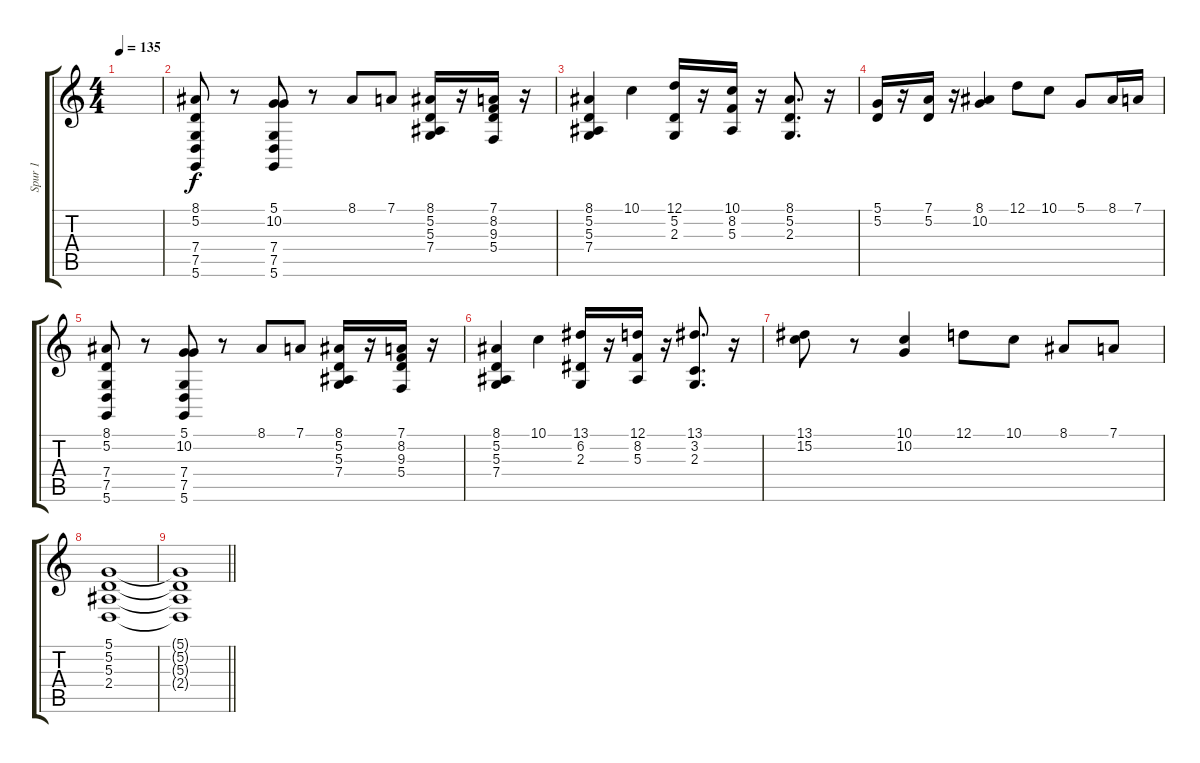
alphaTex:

\track ("Spur 1" "Spur 1") {instrument stringensemble1}
\staff {score tabs}
\tuning (D4 A3 F3 C3 G2 D2) {hide}
\ts (4 4)
\tempo 135
\clef g2
\ks c
|
(8.1 5.2 7.4 7.5 5.6).8 r.8 (5.1 10.2 7.4 7.5 5.6).8 r.8 8.1.8 7.1.8 (8.1 5.2 5.3 7.4).16 r.16 (7.1 8.2 9.3 5.4).16 r.16 |
(8.1 5.2 5.3 7.4).4 10.1.4 (12.1 5.2 2.3).16 r.16 (10.1 8.2 5.3).16 r.16 (8.1 5.2 2.3).8{d} r.16 |
(5.1 5.2).16 r.16 (7.1 5.2).16 r.16 (8.1 10.2).4 12.1.8 10.1.8 5.1.8 8.1.16 7.1.16 |
(8.1 5.2 7.4 7.5 5.6).8 r.8 (5.1 10.2 7.4 7.5 5.6).8 r.8 8.1.8 7.1.8 (8.1 5.2 5.3 7.4).16 r.16 (7.1 8.2 9.3 5.4).16 r.16 |
(8.1 5.2 5.3 7.4).4 10.1.4 (13.1 6.2 2.3).16 r.16 (12.1 8.2 5.3).16 r.16 (13.1 3.2 2.3).8{d} r.16 |
(13.1 15.2).8 r.8 (10.1 10.2).4 12.1.8 10.1.8 8.1.8 7.1.8 |
(5.1 5.2 5.3 2.4).1 |
\barLineRight lightlight
(5.1{t} 5.2{t} 5.3{t} 2.4{t}).1
